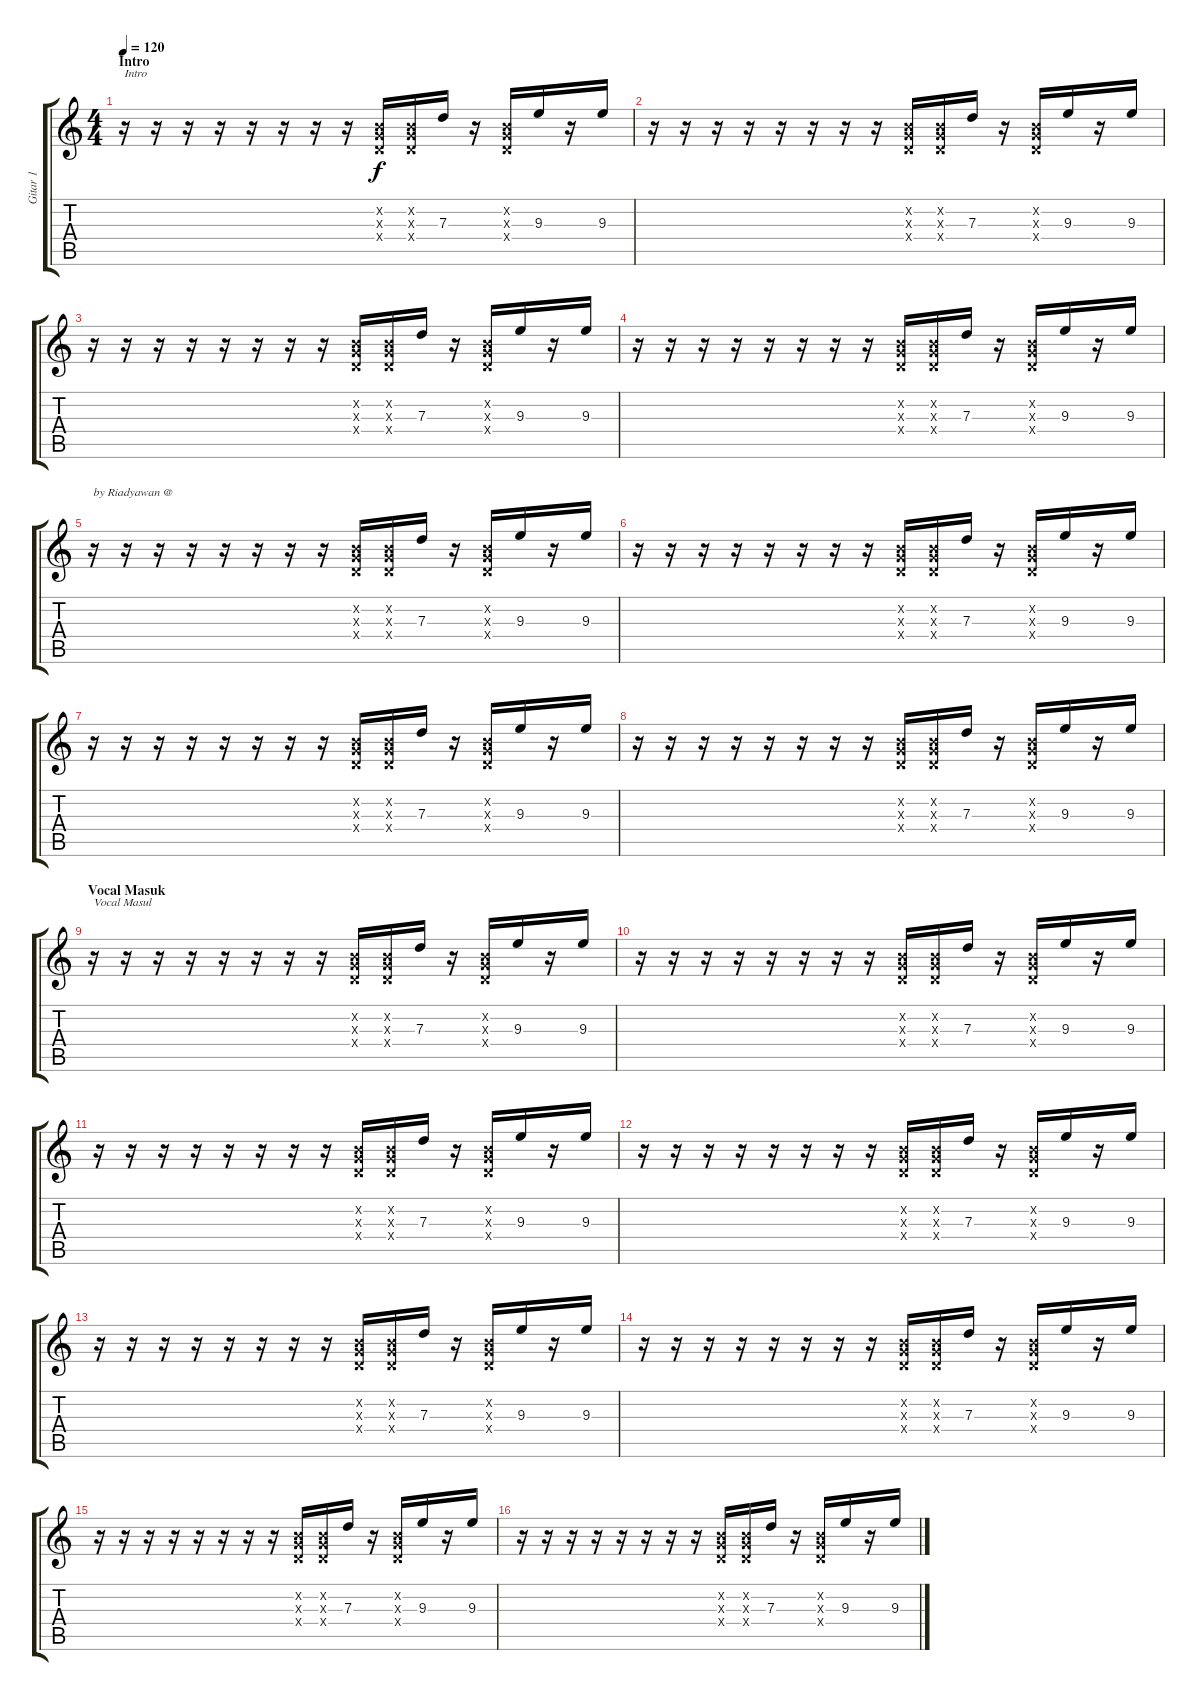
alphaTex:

\track ("Gitar 1" "Gitar 1") {instrument electricguitarclean}
\staff {score tabs}
\tuning (E4 B3 G3 D3 A2 E2) {hide}
\ts (4 4)
\section ("" "Intro")
\tempo 120
\clef g2
\ks c
r.16{txt "Intro" dy f} r.16 r.16 r.16 r.16 r.16 r.16 r.16 (0.2{x} 0.3{x} 0.4{x}).16 (0.2{x} 0.3{x} 0.4{x}).16 7.3.16 r.16 (0.2{x} 0.3{x} 0.4{x}).16 9.3.16 r.16 9.3.16 |
r.16 r.16 r.16 r.16 r.16 r.16 r.16 r.16 (0.2{x} 0.3{x} 0.4{x}).16 (0.2{x} 0.3{x} 0.4{x}).16 7.3.16 r.16 (0.2{x} 0.3{x} 0.4{x}).16 9.3.16 r.16 9.3.16 |
r.16 r.16 r.16 r.16 r.16 r.16 r.16 r.16 (0.2{x} 0.3{x} 0.4{x}).16 (0.2{x} 0.3{x} 0.4{x}).16 7.3.16 r.16 (0.2{x} 0.3{x} 0.4{x}).16 9.3.16 r.16 9.3.16 |
r.16 r.16 r.16 r.16 r.16 r.16 r.16 r.16 (0.2{x} 0.3{x} 0.4{x}).16 (0.2{x} 0.3{x} 0.4{x}).16 7.3.16 r.16 (0.2{x} 0.3{x} 0.4{x}).16 9.3.16 r.16 9.3.16 |
r.16{txt "by Riadyawan @"} r.16 r.16 r.16 r.16 r.16 r.16 r.16 (0.2{x} 0.3{x} 0.4{x}).16 (0.2{x} 0.3{x} 0.4{x}).16 7.3.16 r.16 (0.2{x} 0.3{x} 0.4{x}).16 9.3.16 r.16 9.3.16 |
r.16 r.16 r.16 r.16 r.16 r.16 r.16 r.16 (0.2{x} 0.3{x} 0.4{x}).16 (0.2{x} 0.3{x} 0.4{x}).16 7.3.16 r.16 (0.2{x} 0.3{x} 0.4{x}).16 9.3.16 r.16 9.3.16 |
r.16 r.16 r.16 r.16 r.16 r.16 r.16 r.16 (0.2{x} 0.3{x} 0.4{x}).16 (0.2{x} 0.3{x} 0.4{x}).16 7.3.16 r.16 (0.2{x} 0.3{x} 0.4{x}).16 9.3.16 r.16 9.3.16 |
r.16 r.16 r.16 r.16 r.16 r.16 r.16 r.16 (0.2{x} 0.3{x} 0.4{x}).16 (0.2{x} 0.3{x} 0.4{x}).16 7.3.16 r.16 (0.2{x} 0.3{x} 0.4{x}).16 9.3.16 r.16 9.3.16 |
\section ("" "Vocal Masuk")
r.16{txt "Vocal Masul"} r.16 r.16 r.16 r.16 r.16 r.16 r.16 (0.2{x} 0.3{x} 0.4{x}).16 (0.2{x} 0.3{x} 0.4{x}).16 7.3.16 r.16 (0.2{x} 0.3{x} 0.4{x}).16 9.3.16 r.16 9.3.16 |
r.16 r.16 r.16 r.16 r.16 r.16 r.16 r.16 (0.2{x} 0.3{x} 0.4{x}).16 (0.2{x} 0.3{x} 0.4{x}).16 7.3.16 r.16 (0.2{x} 0.3{x} 0.4{x}).16 9.3.16 r.16 9.3.16 |
r.16 r.16 r.16 r.16 r.16 r.16 r.16 r.16 (0.2{x} 0.3{x} 0.4{x}).16 (0.2{x} 0.3{x} 0.4{x}).16 7.3.16 r.16 (0.2{x} 0.3{x} 0.4{x}).16 9.3.16 r.16 9.3.16 |
r.16 r.16 r.16 r.16 r.16 r.16 r.16 r.16 (0.2{x} 0.3{x} 0.4{x}).16 (0.2{x} 0.3{x} 0.4{x}).16 7.3.16 r.16 (0.2{x} 0.3{x} 0.4{x}).16 9.3.16 r.16 9.3.16 |
r.16 r.16 r.16 r.16 r.16 r.16 r.16 r.16 (0.2{x} 0.3{x} 0.4{x}).16 (0.2{x} 0.3{x} 0.4{x}).16 7.3.16 r.16 (0.2{x} 0.3{x} 0.4{x}).16 9.3.16 r.16 9.3.16 |
r.16 r.16 r.16 r.16 r.16 r.16 r.16 r.16 (0.2{x} 0.3{x} 0.4{x}).16 (0.2{x} 0.3{x} 0.4{x}).16 7.3.16 r.16 (0.2{x} 0.3{x} 0.4{x}).16 9.3.16 r.16 9.3.16 |
r.16 r.16 r.16 r.16 r.16 r.16 r.16 r.16 (0.2{x} 0.3{x} 0.4{x}).16 (0.2{x} 0.3{x} 0.4{x}).16 7.3.16 r.16 (0.2{x} 0.3{x} 0.4{x}).16 9.3.16 r.16 9.3.16 |
r.16 r.16 r.16 r.16 r.16 r.16 r.16 r.16 (0.2{x} 0.3{x} 0.4{x}).16 (0.2{x} 0.3{x} 0.4{x}).16 7.3.16 r.16 (0.2{x} 0.3{x} 0.4{x}).16 9.3.16 r.16 9.3.16
